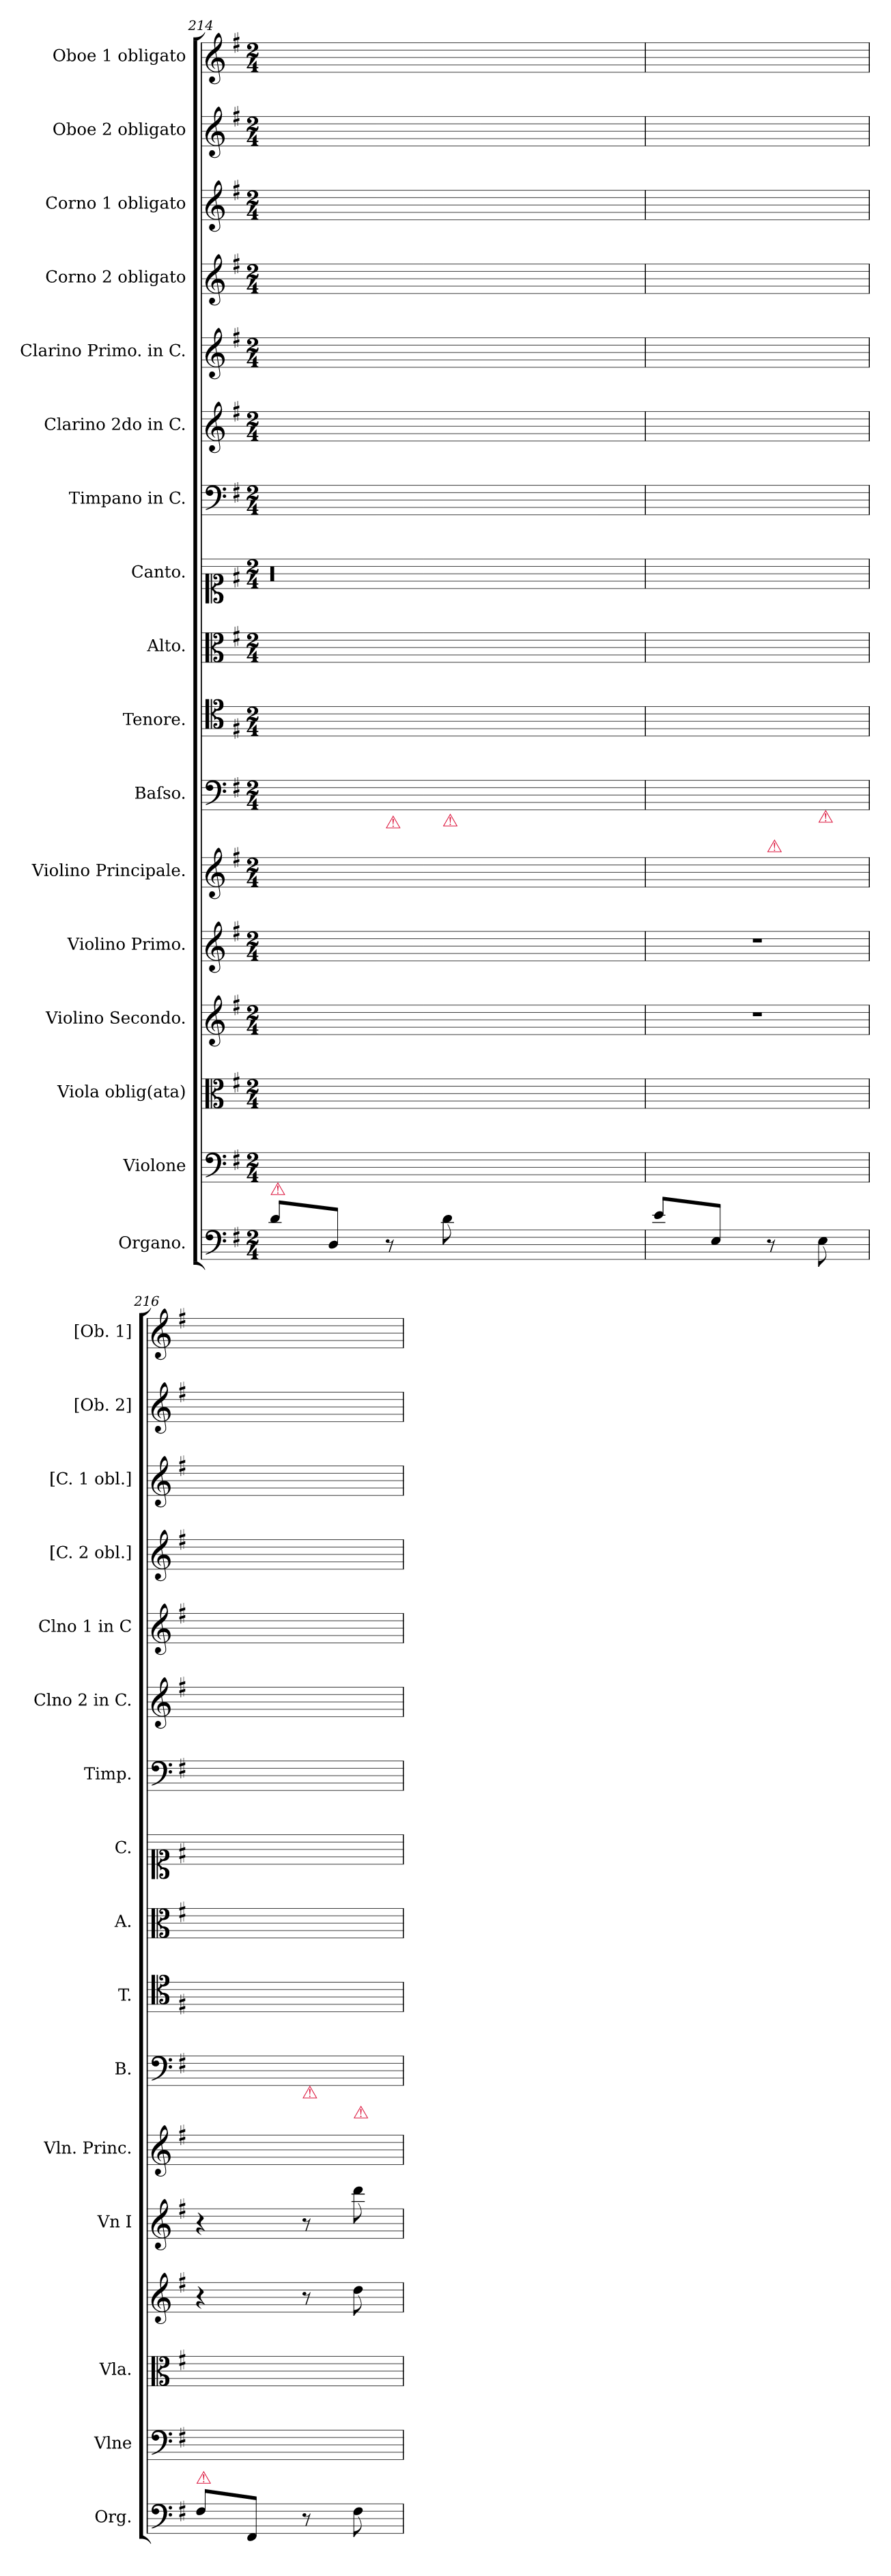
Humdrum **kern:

**kern	**kern	**kern	**kern	**kern	**kern	**kern	**kern	**kern	**kern	**kern	**kern	**kern	**kern	**kern	**kern	**kern
*part17	*part16	*part15	*part14	*part13	*part12	*part11	*part10	*part9	*part8	*part7	*part6	*part5	*part4	*part3	*part2	*part1
*staff17	*staff16	*staff15	*staff14	*staff13	*staff12	*staff11	*staff10	*staff9	*staff8	*staff7	*staff6	*staff5	*staff4	*staff3	*staff2	*staff1
*I"Organo.	*I"Violone	*I"Viola oblig(ata)	*I"Violino Secondo.	*I"Violino Primo.	*I"Violino Principale.	*I"Baſso.	*I"Tenore.	*I"Alto.	*I"Canto.	*I"Timpano in C.	*I"Clarino 2do in C.	*I"Clarino Primo. in C.	*I"Corno 2 obligato	*I"Corno 1 obligato	*I"Oboe 2 obligato	*I"Oboe 1 obligato
*I'Org.	*I'Vlne	*I'Vla.	*	*I'Vn I	*I'Vln. Princ.	*I'B.	*I'T.	*I'A.	*I'C.	*I'Timp.	*I'Clno 2 in C.	*I'Clno 1 in C	*I'[C. 2 obl.]	*I'[C. 1 obl.]	*I'[Ob. 2]	*I'[Ob. 1]
*clefF4	*clefF4	*clefC3	*clefG2	*clefG2	*clefG2	*clefF4	*clefC4	*clefC3	*clefC1	*clefF4	*clefG2	*clefG2	*clefG2	*clefG2	*clefG2	*clefG2
*k[f#]	*k[f#]	*k[f#]	*k[f#]	*k[f#]	*k[f#]	*k[f#]	*k[f#]	*k[f#]	*k[f#]	*k[f#]	*k[f#]	*k[f#]	*k[f#]	*k[f#]	*k[f#]	*k[f#]
*G:	*G:	*G:	*G:	*G:	*G:	*G:	*G:	*G:	*G:	*G:	*G:	*G:	*G:	*G:	*G:	*G:
*M2/4	*M2/4	*M2/4	*M2/4	*M2/4	*M2/4	*M2/4	*M2/4	*M2/4	*M2/4	*M2/4	*M2/4	*M2/4	*M2/4	*M2/4	*M2/4	*M2/4
*	*	*	*	*	*Xtuplet	*	*	*	*	*	*	*	*	*	*	*
=214	=214	=214	=214	=214	=214	=214	=214	=214	=214	=214	=214	=214	=214	=214	=214	=214
!LO:TX:a:color=crimson:t=⚠	!	!	!	!	!	!	!	!	!	!	!	!	!	!	!	!
!	!	!	!	!	!	!	!	!	!LO:N:vis=00	!	!	!	!	!	!	!
8d\L	2ryy	2ryy	0ryy	0ryy	24f#/LLyy	2ryy	2ryy	2ryy	0r	2ryy	2ryy	2ryy	2ryy	2ryy	2ryy	2ryy
.	.	.	.	.	24d/yy	.	.	.	.	.	.	.	.	.	.	.
.	.	.	.	.	24c#X/JJyy	.	.	.	.	.	.	.	.	.	.	.
8D/J	.	.	.	.	24d/LLyy	.	.	.	.	.	.	.	.	.	.	.
.	.	.	.	.	24A#X/yy	.	.	.	.	.	.	.	.	.	.	.
.	.	.	.	.	24c#/JJyy	.	.	.	.	.	.	.	.	.	.	.
!	!	!	!	!	!LO:TX:a:color=crimson:t=⚠	!	!	!	!	!	!	!	!	!	!	!
8r	.	.	.	.	24B/LLyy	.	.	.	.	.	.	.	.	.	.	.
.	.	.	.	.	24ff#/yy	.	.	.	.	.	.	.	.	.	.	.
.	.	.	.	.	24ee#X/JJyy	.	.	.	.	.	.	.	.	.	.	.
!	!	!	!	!	!LO:TX:a:color=crimson:t=⚠	!	!	!	!	!	!	!	!	!	!	!
8d\	.	.	.	.	24ff#\LLyy	.	.	.	.	.	.	.	.	.	.	.
.	.	.	.	.	24f#/yy	.	.	.	.	.	.	.	.	.	.	.
.	.	.	.	.	24a/JJyy	.	.	.	.	.	.	.	.	.	.	.
1.ryy	1.ryy	1.ryy	.	.	1.ryy	1.ryy	1.ryy	1.ryy	.	1.ryy	1.ryy	1.ryy	1.ryy	1.ryy	1.ryy	1.ryy
=215	=215	=215	=215	=215	=215	=215	=215	=215	=215	=215	=215	=215	=215	=215	=215	=215
8e\L	2ryy	2ryy	2r	2r	24g/LLyy	2ryy	2ryy	2ryy	2ryy	2ryy	2ryy	2ryy	2ryy	2ryy	2ryy	2ryy
.	.	.	.	.	24e/yy	.	.	.	.	.	.	.	.	.	.	.
.	.	.	.	.	24d#X/JJyy	.	.	.	.	.	.	.	.	.	.	.
8E/J	.	.	.	.	24e/LLyy	.	.	.	.	.	.	.	.	.	.	.
.	.	.	.	.	24B/yy	.	.	.	.	.	.	.	.	.	.	.
.	.	.	.	.	24dn/JJyy	.	.	.	.	.	.	.	.	.	.	.
!	!	!	!	!	!LO:TX:a:color=crimson:t=⚠	!	!	!	!	!	!	!	!	!	!	!
8r	.	.	.	.	24c/LLyy	.	.	.	.	.	.	.	.	.	.	.
.	.	.	.	.	24gg\yy	.	.	.	.	.	.	.	.	.	.	.
.	.	.	.	.	24ff#\JJyy	.	.	.	.	.	.	.	.	.	.	.
!	!	!	!	!	!LO:TX:a:color=crimson:t=⚠	!	!	!	!	!	!	!	!	!	!	!
8E\	.	.	.	.	24gg\LLyy	.	.	.	.	.	.	.	.	.	.	.
.	.	.	.	.	24g/yy	.	.	.	.	.	.	.	.	.	.	.
.	.	.	.	.	24b/JJyy	.	.	.	.	.	.	.	.	.	.	.
=216	=216	=216	=216	=216	=216	=216	=216	=216	=216	=216	=216	=216	=216	=216	=216	=216
!LO:TX:a:color=crimson:t=⚠	!	!	!	!	!	!	!	!	!	!	!	!	!	!	!	!
8F#\L	2ryy	2ryy	4r	4r	24a/LLyy	2ryy	2ryy	2ryy	2ryy	2ryy	2ryy	2ryy	2ryy	2ryy	2ryy	2ryy
.	.	.	.	.	24f#/yy	.	.	.	.	.	.	.	.	.	.	.
.	.	.	.	.	24e#X/JJyy	.	.	.	.	.	.	.	.	.	.	.
8FF#/J	.	.	.	.	24f#/LLyy	.	.	.	.	.	.	.	.	.	.	.
.	.	.	.	.	24c#X/yy	.	.	.	.	.	.	.	.	.	.	.
.	.	.	.	.	24en/JJyy	.	.	.	.	.	.	.	.	.	.	.
!	!	!	!	!	!LO:TX:a:color=crimson:t=⚠	!	!	!	!	!	!	!	!	!	!	!
8r	.	.	8r	8r	24d/LLyy	.	.	.	.	.	.	.	.	.	.	.
.	.	.	.	.	24aa\yy	.	.	.	.	.	.	.	.	.	.	.
.	.	.	.	.	24gg#X/JJyy	.	.	.	.	.	.	.	.	.	.	.
!	!	!	!	!	!LO:TX:a:color=crimson:t=⚠	!	!	!	!	!	!	!	!	!	!	!
8F#\	.	.	8dd\	8ddd\	24aa\LLyy	.	.	.	.	.	.	.	.	.	.	.
.	.	.	.	.	24a\yy	.	.	.	.	.	.	.	.	.	.	.
.	.	.	.	.	24ccn\JJyy	.	.	.	.	.	.	.	.	.	.	.
=	=	=	=	=	=	=	=	=	=	=	=	=	=	=	=	=
*-	*-	*-	*-	*-	*-	*-	*-	*-	*-	*-	*-	*-	*-	*-	*-	*-
